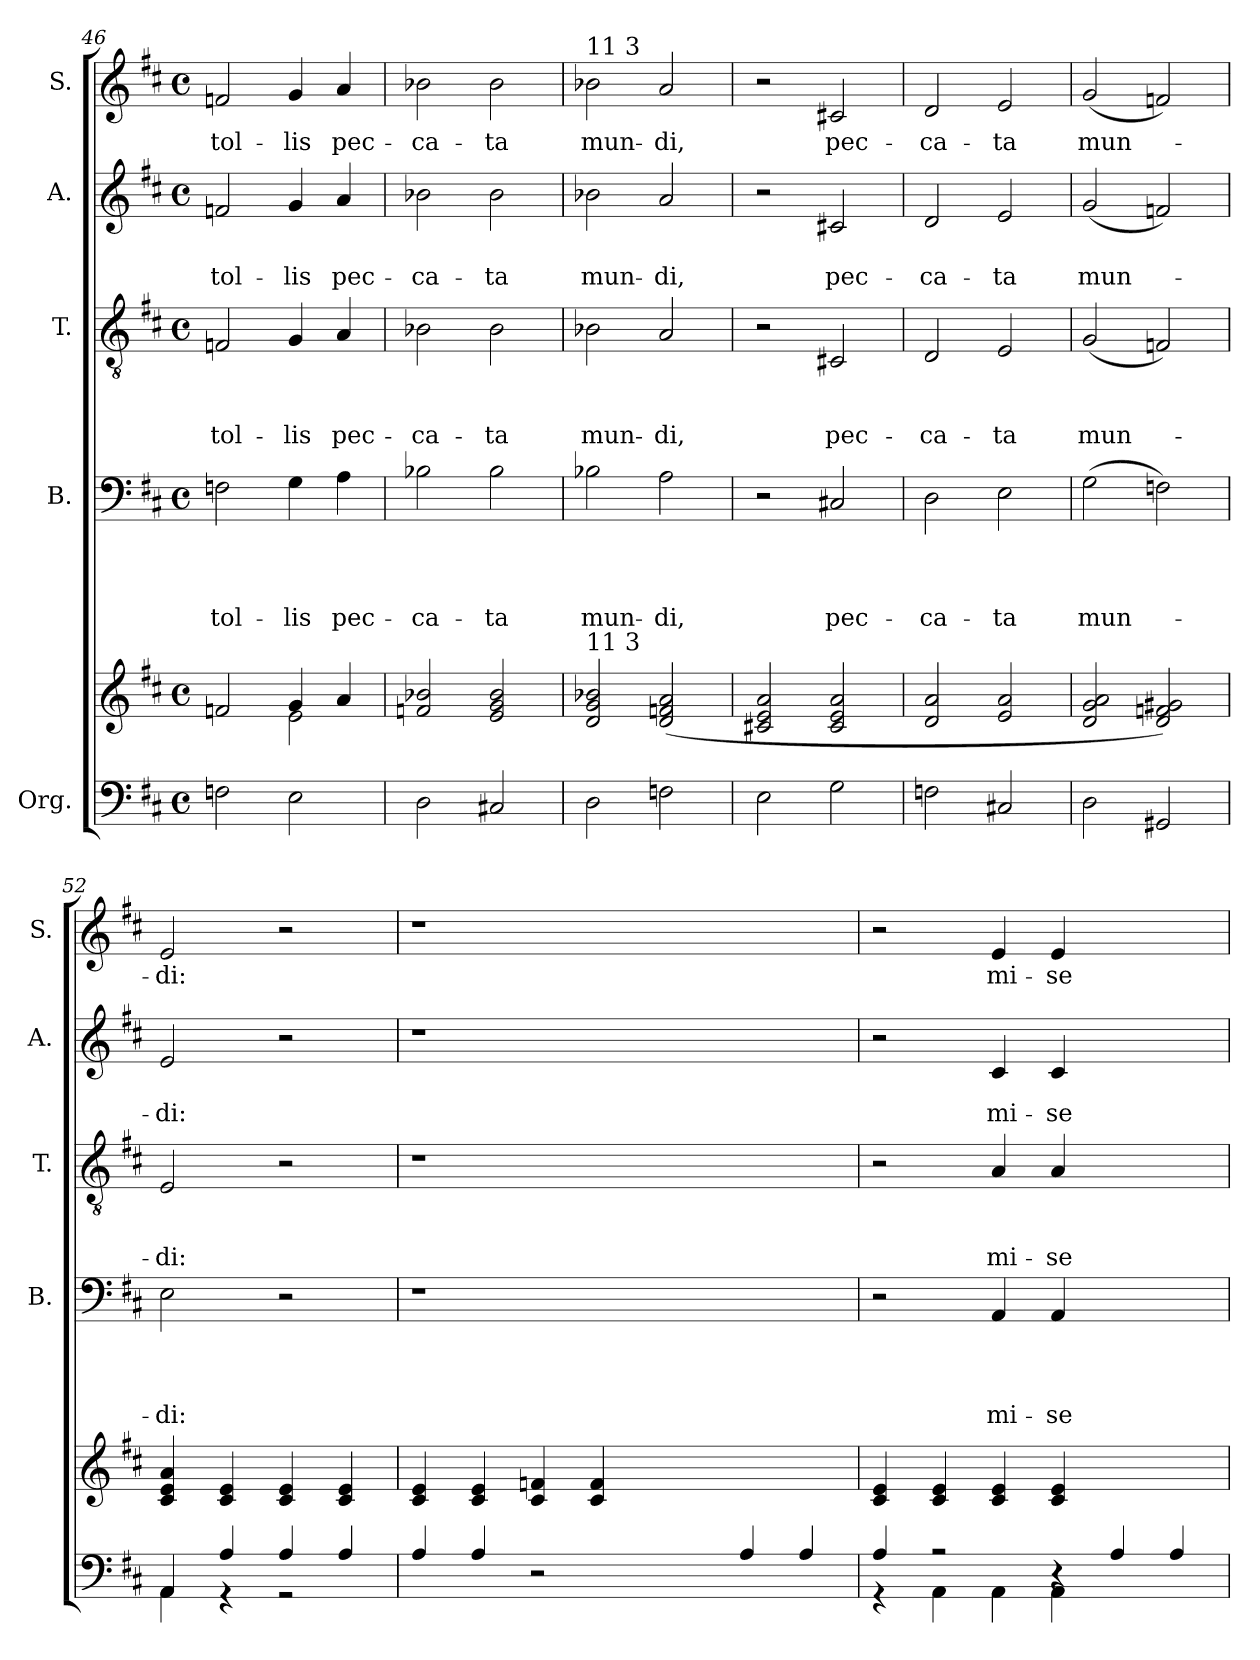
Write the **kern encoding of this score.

**kern	**kern	**kern	**text	**text	**text	**text	**kern	**text	**text	**text	**kern	**text	**text	**kern	**text
*part5	*part5	*part4	*part4	*part4	*part4	*part4	*part3	*part3	*part3	*part3	*part2	*part2	*part2	*part1	*part1
*staff6	*staff5	*staff4	*staff4	*staff4	*staff4	*staff4	*staff3	*staff3	*staff3	*staff3	*staff2	*staff2	*staff2	*staff1	*staff1
*I"Org.	*	*I"B.	*	*	*	*	*I"T.	*	*	*	*I"A.	*	*	*I"S.	*
*	*	*I'B.	*	*	*	*	*I'T.	*	*	*	*I'A.	*	*	*I'S.	*
*clefF4	*clefG2	*clefF4	*	*	*	*	*clefGv2	*	*	*	*clefG2	*	*	*clefG2	*
*k[f#c#]	*k[f#c#]	*k[f#c#]	*	*	*	*	*k[f#c#]	*	*	*	*k[f#c#]	*	*	*k[f#c#]	*
*D:	*D:	*D:	*	*	*	*	*D:	*	*	*	*D:	*	*	*D:	*
*M4/4	*M4/4	*M4/4	*	*	*	*	*M4/4	*	*	*	*M4/4	*	*	*M4/4	*
*met(c)	*met(c)	*met(c)	*	*	*	*	*met(c)	*	*	*	*met(c)	*	*	*met(c)	*
=46	=46	=46	=46	=46	=46	=46	=46	=46	=46	=46	=46	=46	=46	=46	=46
*	*^	*	*	*	*	*	*	*	*	*	*	*	*	*	*
!	!	!	!	!	!	!	!LO:LY:b	!	!	!	!LO:LY:b	!	!	!LO:LY:b	!	!LO:LY:b
2Fn\	2fn/	2ryy	2Fn\	.	.	.	tol-	2Fn/	.	.	tol-	2fn/	.	tol-	2fn/	tol-
!	!	!	!	!	!	!	!LO:LY:b	!	!	!	!LO:LY:b	!	!	!LO:LY:b	!	!LO:LY:b
2E\	4g/	2e\	4G\	.	.	.	-lis	4G/	.	.	-lis	4g/	.	-lis	4g/	-lis
!	!	!	!	!	!	!	!LO:LY:b	!	!	!	!LO:LY:b	!	!	!LO:LY:b	!	!LO:LY:b
.	4a/	.	4A\	.	.	.	pec-	4A/	.	.	pec-	4a/	.	pec-	4a/	pec-
*	*v	*v	*	*	*	*	*	*	*	*	*	*	*	*	*	*
=47	=47	=47	=47	=47	=47	=47	=47	=47	=47	=47	=47	=47	=47	=47	=47
!	!	!	!	!	!	!LO:LY:b	!	!	!	!LO:LY:b	!	!	!LO:LY:b	!	!LO:LY:b
2D\	2fn/ 2b-X/	2B-X\	.	.	.	-ca-	2B-X\	.	.	-ca-	2b-X\	.	-ca-	2b-X\	-ca-
!	!	!	!	!	!	!LO:LY:b	!	!	!	!LO:LY:b	!	!	!LO:LY:b	!	!LO:LY:b
2C#X/	2e/ 2g/ 2b-/	2B-\	.	.	.	-ta	2B-\	.	.	-ta	2b-\	.	-ta	2b-\	-ta
!!LO:LB:g=z
=48	=48	=48	=48	=48	=48	=48	=48	=48	=48	=48	=48	=48	=48	=48	=48
!	!	!	!	!	!	!	!	!	!	!	!	!	!	!LO:TX:a:t=11 3	!
!	!LO:TX:a:t=11 3	!	!	!	!	!	!	!	!	!	!	!	!	!	!
!	!	!	!	!	!	!LO:LY:b	!	!	!	!LO:LY:b	!	!	!LO:LY:b	!	!LO:LY:b
2D\	2d/ 2g/ 2b-X/	2B-X\	.	.	.	mun-	2B-X\	.	.	mun-	2b-X\	.	mun-	2b-X\	mun-
!	!	!	!	!	!	!LO:LY:b	!	!	!	!LO:LY:b	!	!	!LO:LY:b	!	!LO:LY:b
2Fn\	(<2d/ 2fn/ 2a/	2A\	.	.	.	-di,	2A/	.	.	-di,	2a/	.	-di,	2a/	-di,
=49	=49	=49	=49	=49	=49	=49	=49	=49	=49	=49	=49	=49	=49	=49	=49
2E\	2c#X/ 2e/ 2a/	2r	.	.	.	.	2r	.	.	.	2r	.	.	2r	.
!	!	!	!	!	!	!LO:LY:b	!	!	!	!LO:LY:b	!	!	!LO:LY:b	!	!LO:LY:b
2G\	2c#/ 2e/ 2a/	2C#X/	.	.	.	pec-	2C#X/	.	.	pec-	2c#X/	.	pec-	2c#X/	pec-
=50	=50	=50	=50	=50	=50	=50	=50	=50	=50	=50	=50	=50	=50	=50	=50
!	!	!	!	!	!	!LO:LY:b	!	!	!	!LO:LY:b	!	!	!LO:LY:b	!	!LO:LY:b
2Fn\	2d/ 2a/	2D\	.	.	.	-ca-	2D/	.	.	-ca-	2d/	.	-ca-	2d/	-ca-
!	!	!	!	!	!	!LO:LY:b	!	!	!	!LO:LY:b	!	!	!LO:LY:b	!	!LO:LY:b
2C#X/	2e/ 2a/	2E\	.	.	.	-ta	2E/	.	.	-ta	2e/	.	-ta	2e/	-ta
=51	=51	=51	=51	=51	=51	=51	=51	=51	=51	=51	=51	=51	=51	=51	=51
!	!	!	!	!	!	!LO:LY:b	!	!	!	!LO:LY:b	!	!	!LO:LY:b	!	!LO:LY:b
2D\	2d/ 2g/ 2a/	(>2G\	.	.	.	mun-	(<2G/	.	.	mun-	(<2g/	.	mun-	(<2g/	mun-
2GG#X/	2d/ 2fn/ 2g#X/)	2Fn\)	.	.	.	.	2Fn/)	.	.	.	2fn/)	.	.	2fn/)	.
=52	=52	=52	=52	=52	=52	=52	=52	=52	=52	=52	=52	=52	=52	=52	=52
*^	*	*	*	*	*	*	*	*	*	*	*	*	*	*	*
!	!	!	!	!	!	!	!LO:LY:b	!	!	!	!LO:LY:b	!	!	!LO:LY:b	!	!LO:LY:b
4AA/	4AA\	4c#/ 4e/ 4a/	2E\	.	.	.	-di:	2E/	.	.	-di:	2e/	.	-di:	2e/	-di:
4A/	4rFF	4c#/ 4e/	.	.	.	.	.	.	.	.	.	.	.	.	.	.
4A/	2r	4c#/ 4e/	2r	.	.	.	.	2r	.	.	.	2r	.	.	2r	.
4A/	.	4c#/ 4e/	.	.	.	.	.	.	.	.	.	.	.	.	.	.
*v	*v	*	*	*	*	*	*	*	*	*	*	*	*	*	*	*
=53	=53	=53	=53	=53	=53	=53	=53	=53	=53	=53	=53	=53	=53	=53	=53
4A/	4c#/ 4e/	1r	.	.	.	.	1r	.	.	.	1r	.	.	1r	.
4A/	4c#/ 4e/	.	.	.	.	.	.	.	.	.	.	.	.	.	.
2r	4c#/ 4fn/	.	.	.	.	.	.	.	.	.	.	.	.	.	.
.	4c#/ 4f/	.	.	.	.	.	.	.	.	.	.	.	.	.	.
2ryy	1ryy	1ryy	.	.	.	.	1ryy	.	.	.	1ryy	.	.	1ryy	.
4A/	.	.	.	.	.	.	.	.	.	.	.	.	.	.	.
4A/	.	.	.	.	.	.	.	.	.	.	.	.	.	.	.
=54	=54	=54	=54	=54	=54	=54	=54	=54	=54	=54	=54	=54	=54	=54	=54
*^	*	*	*	*	*	*	*	*	*	*	*	*	*	*	*
4A/	4rFF	4c#/ 4e/	2r	.	.	.	.	2r	.	.	.	2r	.	.	2r	.
2r	4AA\	4c#/ 4e/	.	.	.	.	.	.	.	.	.	.	.	.	.	.
!	!	!	!	!	!	!	!LO:LY:b	!	!	!	!LO:LY:b	!	!	!LO:LY:b	!	!LO:LY:b
.	4AA\	4c#/ 4e/	4AA/	.	.	.	mi-	4A/	.	.	mi-	4c#/	.	mi-	4e/	mi-
!	!	!	!	!	!	!	!LO:LY:b	!	!	!	!LO:LY:b	!	!	!LO:LY:b	!	!LO:LY:b
4rC	4AA\	4c#/ 4e/	4AA/	.	.	.	-se-	4A/	.	.	-se-	4c#/	.	-se-	4e/	-se-
4A/	2ryy	2ryy	2ryy	.	.	.	.	2ryy	.	.	.	2ryy	.	.	2ryy	.
4A/	.	.	.	.	.	.	.	.	.	.	.	.	.	.	.	.
*v	*v	*	*	*	*	*	*	*	*	*	*	*	*	*	*	*
=	=	=	=	=	=	=	=	=	=	=	=	=	=	=	=
*-	*-	*-	*-	*-	*-	*-	*-	*-	*-	*-	*-	*-	*-	*-	*-
